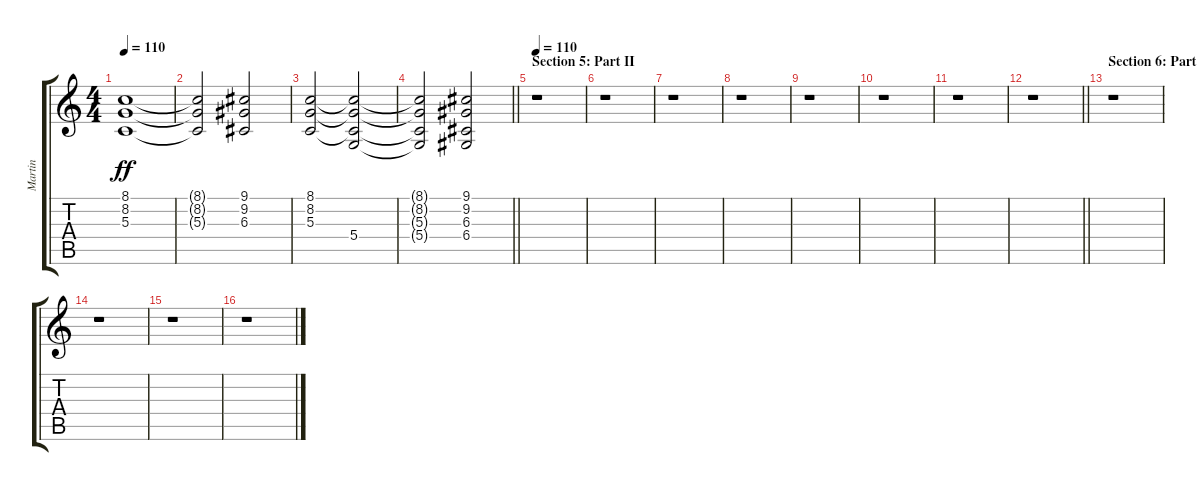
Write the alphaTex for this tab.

\track ("Martin" "Martin") {instrument choiraahs}
\staff {score tabs}
\tuning (E4 B3 G3 D3 A2 E2) {hide}
\ts (4 4)
\tempo 110
\clef g2
\ks c
(8.1 8.2 5.3).1{dy ff} |
(8.1{t} 8.2{t} 5.3{t}).2 (9.1 9.2 6.3).2 |
(8.1 8.2 5.3).2 (8.1{t} 8.2{t} 5.3{t} 5.4).2 |
\barLineRight lightlight
(8.1{t} 8.2{t} 5.3{t} 5.4{t}).2 (9.1 9.2 6.3 6.4).2 |
\section ("" "Section 5: Part II")
\tempo 110
r.1 |
r.1 |
r.1 |
r.1 |
r.1 |
r.1 |
r.1 |
\barLineRight lightlight
r.1 |
\section ("" "Section 6: Part I")
r.1 |
r.1 |
r.1 |
r.1
